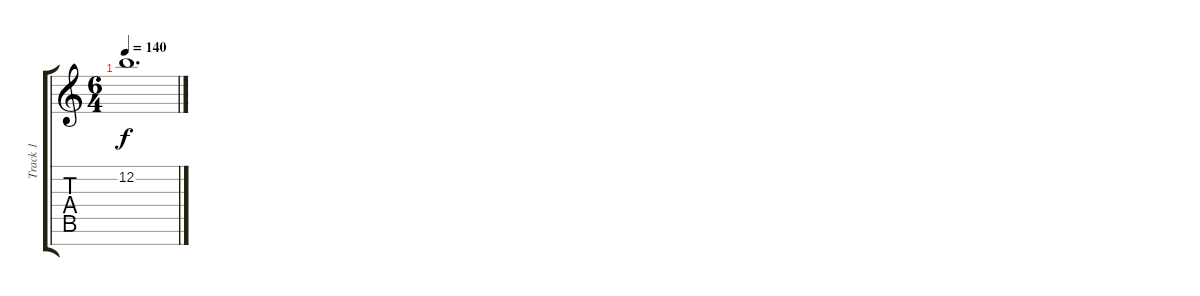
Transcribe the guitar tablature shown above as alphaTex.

\track ("Track 1" "Track 1") {instrument overdrivenguitar}
\staff {score tabs}
\tuning (E4 B3 G3 D3 A2 E2 B1) {hide}
\ts (6 4)
\tempo 140
\clef g2
\ks c
12.2.1{d dy f}
